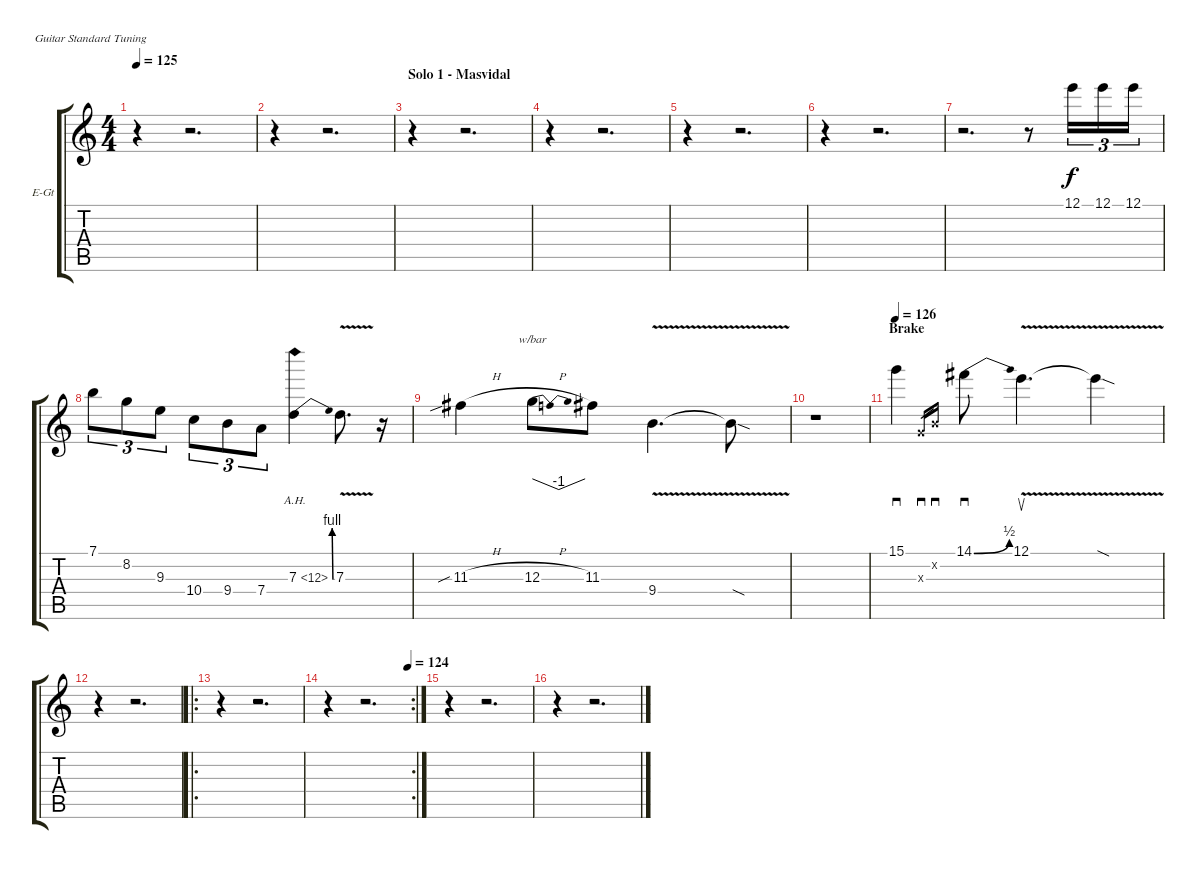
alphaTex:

\bracketExtendMode groupsimilarinstruments
\firstSystemTrackNameOrientation horizontal
\otherSystemsTrackNameOrientation horizontal
\track ("Harmonizer" "E-Gt") {instrument distortionguitar}
\staff {score tabs}
\tuning (E4 B3 G3 D3 A2 E2)
\ts (4 4)
\tempo 125
\clef g2
\ks c
r.4{dy f} r.2{d} |
r.4 r.2{d} |
\section ("" "Solo 1 - Masvidal")
r.4 r.2{d} |
r.4 r.2{d} |
r.4 r.2{d} |
r.4 r.2{d} |
r.2{d} r.8 12.1.16{tu (3 2)} 12.1.16{tu (3 2)} 12.1.16{tu (3 2)} |
7.1.8{tu (3 2)} 8.2.8{tu (3 2)} 9.3.8{tu (3 2)} 10.4.8{tu (3 2)} 9.4.8{tu (3 2)} 7.4.8{tu (3 2)} 7.3{be (bend 0 0 15 4) ah 5}.4 7.3{v}.8{d} r.16 |
11.3{sib h}.4 12.3{h}.8{tbe (dip default 0 0 15 -4 30 0)} 11.3.8 9.4{v}.4{d} 9.4{v sod t}.8 |
r.1 |
\section ("" "Brake")
\tempo 126
15.1.4{sd} 0.3{x}.16{sd gr} 0.2{x}.16{sd gr} 14.1{be (bend 0 0 15 2)}.8{sd} 12.1{v}.4{d su} 12.1{v sod t}.4 |
r.4 r.2{d} |
\ro
r.4 r.2{d} |
\rc 2
\tempo (124 0.96875)
r.4 r.2{d} |
r.4 r.2{d} |
r.4 r.2{d}
